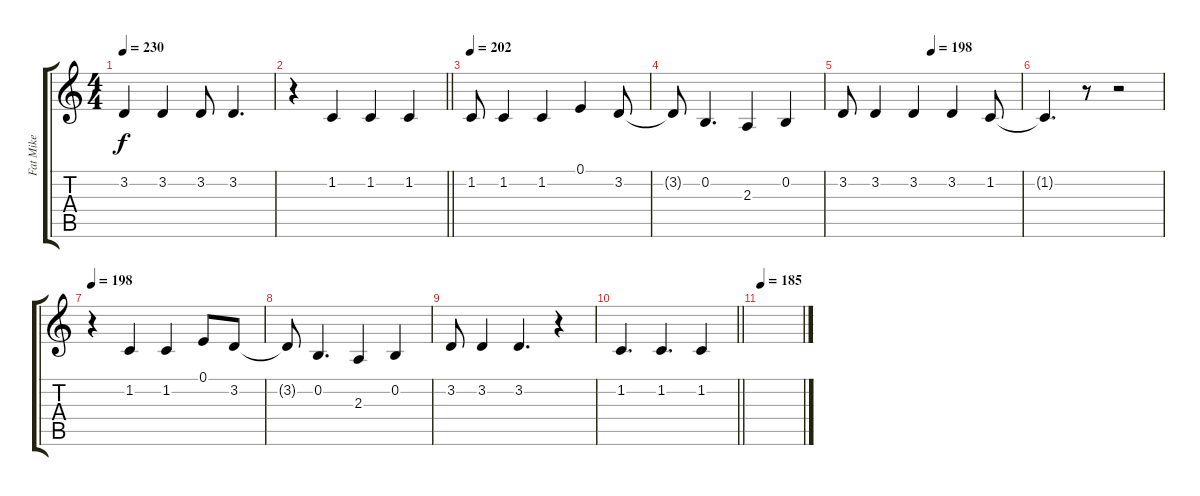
\track ("Fat Mike" "Fat Mike") {instrument bassoon}
\staff {score tabs}
\tuning (E4 B3 G3 D3 A2 E2) {hide}
\ts (4 4)
\tempo 230
\clef g2
\ks c
3.2.4{dy f} 3.2.4 3.2.8 3.2.4{d} |
\barLineRight lightlight
r.4 1.2.4 1.2.4 1.2.4 |
\section ("" "")
\tempo 202
1.2.8 1.2.4 1.2.4 0.1.4 3.2.8 |
3.2{t}.8 0.2.4{d} 2.3.4 0.2.4 |
\tempo (198 0.5)
3.2.8 3.2.4 3.2.4 3.2.4 1.2.8 |
1.2{t}.4{d} r.8 r.2 |
\tempo 198
r.4 1.2.4 1.2.4 0.1.8 3.2.8 |
3.2{t}.8 0.2.4{d} 2.3.4 0.2.4 |
3.2.8 3.2.4 3.2.4{d} r.4 |
\barLineRight lightlight
1.2.4{d} 1.2.4{d} 1.2.4 |
\section ("" "")
\tempo 185
